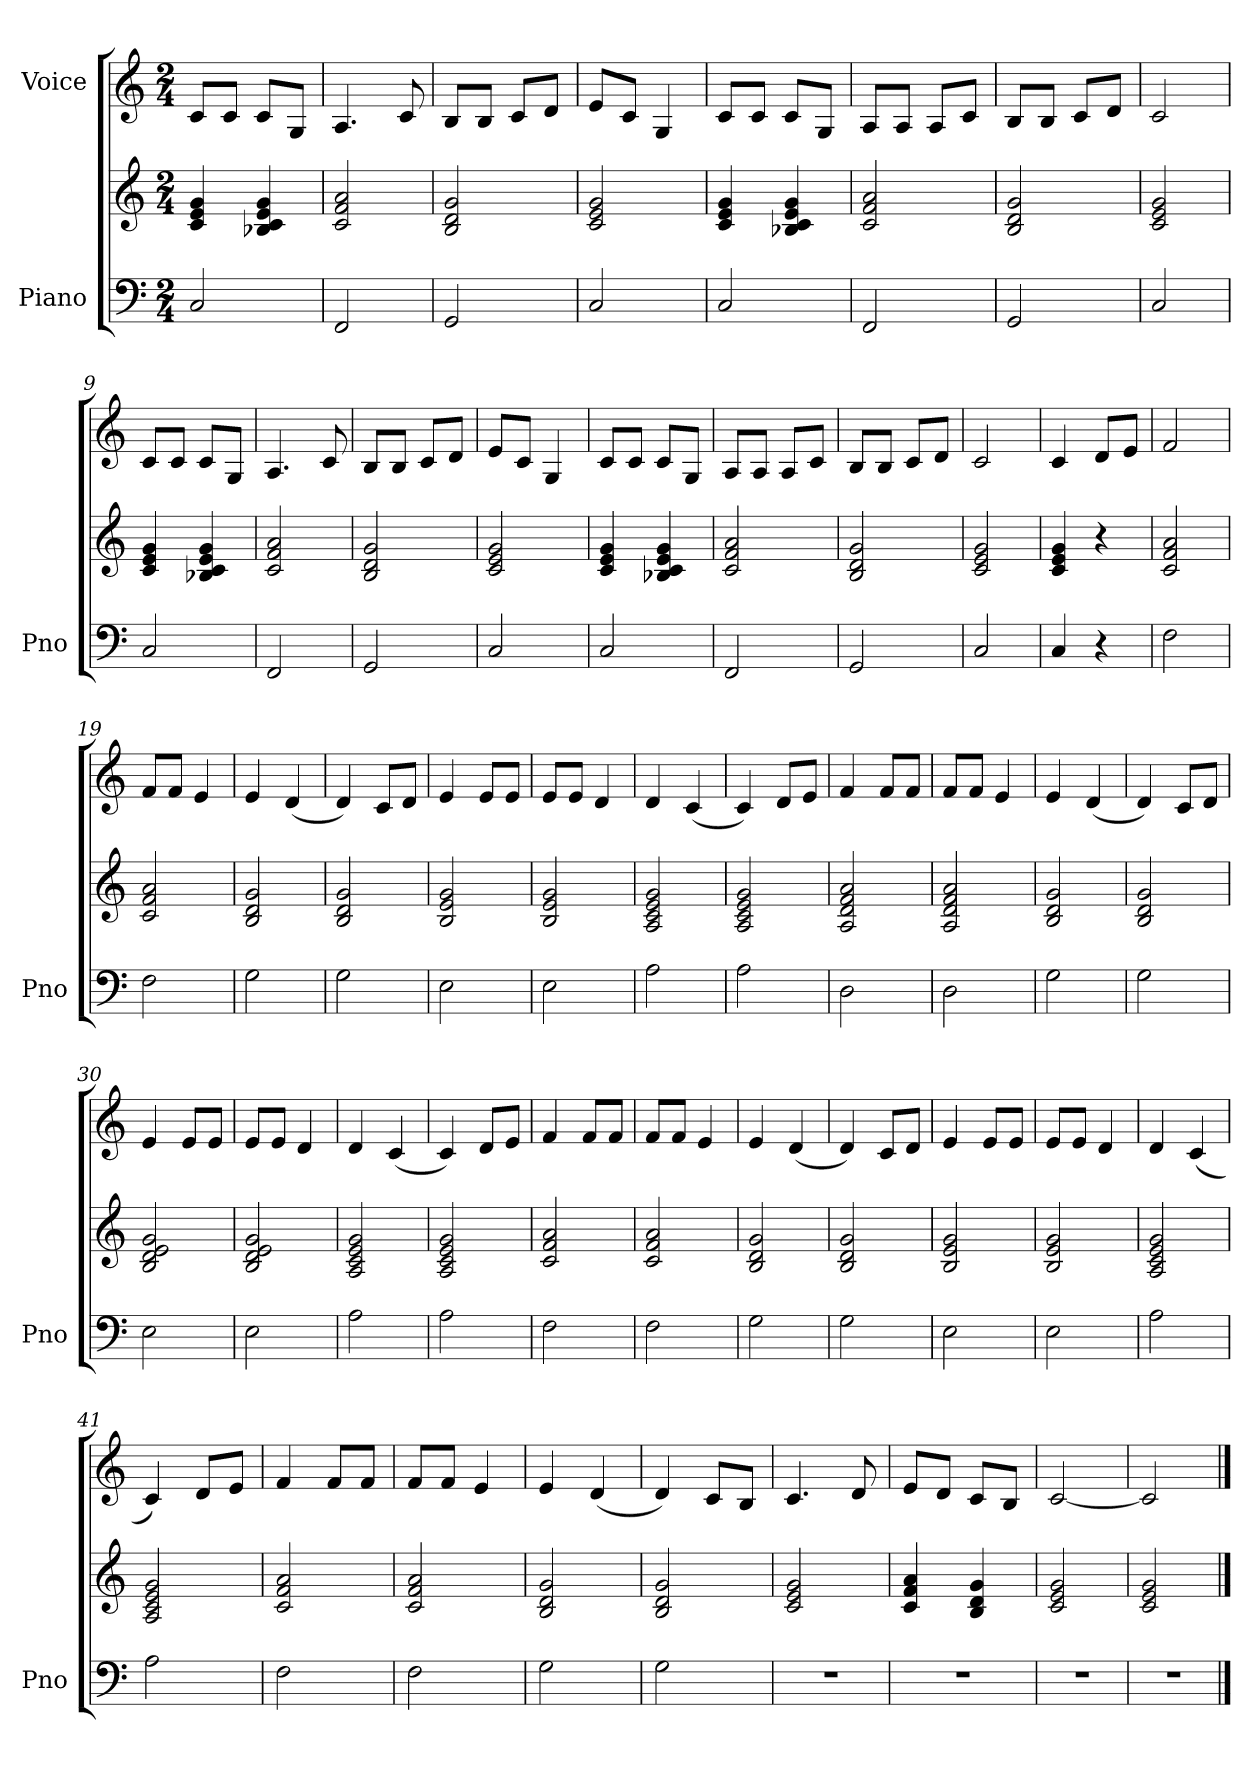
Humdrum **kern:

**kern	**kern	**kern
*part2	*part2	*part1
*staff3	*staff2	*staff1
*I"Piano	*	*I"Voice
*I'Pno	*	*
*clefF4	*clefG2	*clefG2
*k[]	*k[]	*k[]
*M2/4	*M2/4	*M2/4
=1	=1	=1
2C/	4c/ 4e/ 4g/	8c/L
.	.	8c/J
.	4B-X/ 4c/ 4e/ 4g/	8c/L
.	.	8G/J
=2	=2	=2
2FF/	2c/ 2f/ 2a/	4.A/
.	.	8c/
=3	=3	=3
2GG/	2B/ 2d/ 2g/	8B/L
.	.	8B/J
.	.	8c/L
.	.	8d/J
=4	=4	=4
2C/	2c/ 2e/ 2g/	8e/L
.	.	8c/J
.	.	4G/
=5	=5	=5
2C/	4c/ 4e/ 4g/	8c/L
.	.	8c/J
.	4B-X/ 4c/ 4e/ 4g/	8c/L
.	.	8G/J
=6	=6	=6
2FF/	2c/ 2f/ 2a/	8A/L
.	.	8A/J
.	.	8A/L
.	.	8c/J
=7	=7	=7
2GG/	2B/ 2d/ 2g/	8B/L
.	.	8B/J
.	.	8c/L
.	.	8d/J
=8	=8	=8
2C/	2c/ 2e/ 2g/	2c/
=9	=9	=9
2C/	4c/ 4e/ 4g/	8c/L
.	.	8c/J
.	4B-X/ 4c/ 4e/ 4g/	8c/L
.	.	8G/J
!!LO:LB:g=z
=10	=10	=10
2FF/	2c/ 2f/ 2a/	4.A/
.	.	8c/
=11	=11	=11
2GG/	2B/ 2d/ 2g/	8B/L
.	.	8B/J
.	.	8c/L
.	.	8d/J
=12	=12	=12
2C/	2c/ 2e/ 2g/	8e/L
.	.	8c/J
.	.	4G/
=13	=13	=13
2C/	4c/ 4e/ 4g/	8c/L
.	.	8c/J
.	4B-X/ 4c/ 4e/ 4g/	8c/L
.	.	8G/J
=14	=14	=14
2FF/	2c/ 2f/ 2a/	8A/L
.	.	8A/J
.	.	8A/L
.	.	8c/J
=15	=15	=15
2GG/	2B/ 2d/ 2g/	8B/L
.	.	8B/J
.	.	8c/L
.	.	8d/J
=16	=16	=16
2C/	2c/ 2e/ 2g/	2c/
=17	=17	=17
4C/	4c/ 4e/ 4g/	4c/
4r	4r	8d/L
.	.	8e/J
=18	=18	=18
2F\	2c/ 2f/ 2a/	2f/
=19	=19	=19
2F\	2c/ 2f/ 2a/	8f/L
.	.	8f/J
.	.	4e/
=20	=20	=20
2G\	2B/ 2d/ 2g/	4e/
.	.	(<4d/
!!LO:LB:g=z
=21	=21	=21
2G\	2B/ 2d/ 2g/	4d/)
.	.	8c/L
.	.	8d/J
=22	=22	=22
2E\	2B/ 2e/ 2g/	4e/
.	.	8e/L
.	.	8e/J
=23	=23	=23
2E\	2B/ 2e/ 2g/	8e/L
.	.	8e/J
.	.	4d/
=24	=24	=24
2A\	2A/ 2c/ 2e/ 2g/	4d/
.	.	(<4c/
=25	=25	=25
2A\	2A/ 2c/ 2e/ 2g/	4c/)
.	.	8d/L
.	.	8e/J
=26	=26	=26
2D\	2A/ 2d/ 2f/ 2a/	4f/
.	.	8f/L
.	.	8f/J
=27	=27	=27
2D\	2A/ 2d/ 2f/ 2a/	8f/L
.	.	8f/J
.	.	4e/
=28	=28	=28
2G\	2B/ 2d/ 2g/	4e/
.	.	(<4d/
=29	=29	=29
2G\	2B/ 2d/ 2g/	4d/)
.	.	8c/L
.	.	8d/J
=30	=30	=30
2E\	2B/ 2d/ 2e/ 2g/	4e/
.	.	8e/L
.	.	8e/J
=31	=31	=31
2E\	2B/ 2d/ 2e/ 2g/	8e/L
.	.	8e/J
.	.	4d/
=32	=32	=32
2A\	2A/ 2c/ 2e/ 2g/	4d/
.	.	(<4c/
=33	=33	=33
2A\	2A/ 2c/ 2e/ 2g/	4c/)
.	.	8d/L
.	.	8e/J
!!LO:LB:g=z
=34	=34	=34
2F\	2c/ 2f/ 2a/	4f/
.	.	8f/L
.	.	8f/J
=35	=35	=35
2F\	2c/ 2f/ 2a/	8f/L
.	.	8f/J
.	.	4e/
=36	=36	=36
2G\	2B/ 2d/ 2g/	4e/
.	.	(<4d/
=37	=37	=37
2G\	2B/ 2d/ 2g/	4d/)
.	.	8c/L
.	.	8d/J
=38	=38	=38
2E\	2B/ 2e/ 2g/	4e/
.	.	8e/L
.	.	8e/J
=39	=39	=39
2E\	2B/ 2e/ 2g/	8e/L
.	.	8e/J
.	.	4d/
=40	=40	=40
2A\	2A/ 2c/ 2e/ 2g/	4d/
.	.	(<4c/
=41	=41	=41
2A\	2A/ 2c/ 2e/ 2g/	4c/)
.	.	8d/L
.	.	8e/J
=42	=42	=42
2F\	2c/ 2f/ 2a/	4f/
.	.	8f/L
.	.	8f/J
=43	=43	=43
2F\	2c/ 2f/ 2a/	8f/L
.	.	8f/J
.	.	4e/
=44	=44	=44
2G\	2B/ 2d/ 2g/	4e/
.	.	(<4d/
=45	=45	=45
2G\	2B/ 2d/ 2g/	4d/)
.	.	8c/L
.	.	8B/J
=46	=46	=46
2r	2c/ 2e/ 2g/	4.c/
.	.	8d/
!!LO:PB:g=z
=47	=47	=47
2r	4c/ 4f/ 4a/	8e/L
.	.	8d/J
.	4B/ 4d/ 4g/	8c/L
.	.	8B/J
=48	=48	=48
2r	2c/ 2e/ 2g/	[2c/
=49	=49	=49
2r	2c/ 2e/ 2g/	2c/]
==	==	==
*-	*-	*-
